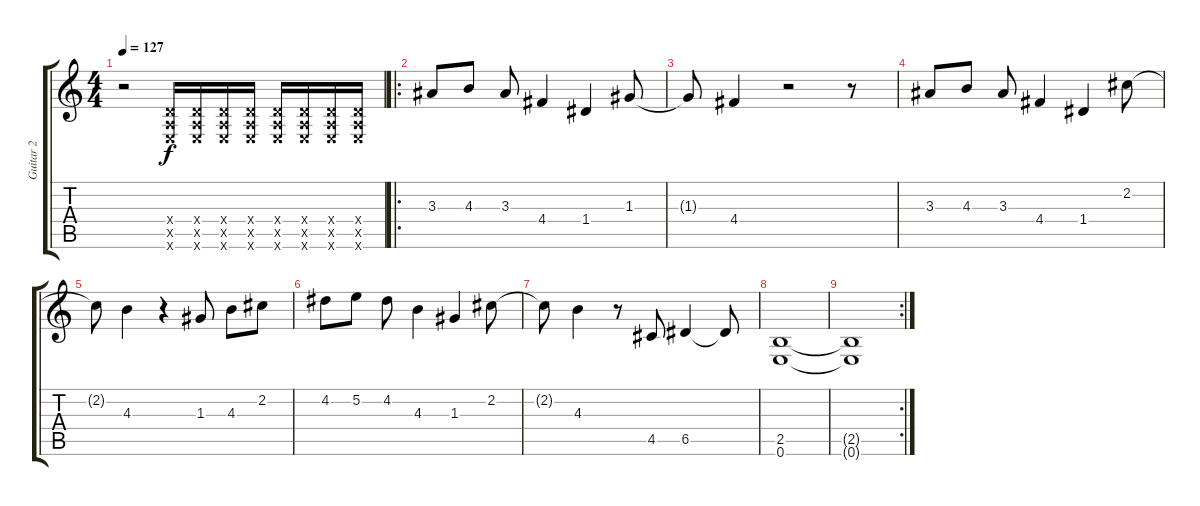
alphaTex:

\track ("Guitar 2" "Guitar 2") {instrument acousticguitarsteel}
\staff {score tabs}
\tuning (E4 B3 G3 D3 A2 E2) {hide}
\ts (4 4)
\tempo 127
\clef g2
\ks c
r.2{dy f} (0.4{x} 0.5{x} 0.6{x}).16 (0.4{x} 0.5{x} 0.6{x}).16 (0.4{x} 0.5{x} 0.6{x}).16 (0.4{x} 0.5{x} 0.6{x}).16 (0.4{x} 0.5{x} 0.6{x}).16 (0.4{x} 0.5{x} 0.6{x}).16 (0.4{x} 0.5{x} 0.6{x}).16 (0.4{x} 0.5{x} 0.6{x}).16 |
\ro
3.3.8 4.3.8 3.3.8 4.4.4 1.4.4 1.3.8 |
1.3{t}.8 4.4.4 r.2 r.8 |
3.3.8 4.3.8 3.3.8 4.4.4 1.4.4 2.2.8 |
2.2{t}.8 4.3.4 r.4 1.3.8 4.3.8 2.2.8 |
4.2.8 5.2.8 4.2.8 4.3.4 1.3.4 2.2.8 |
2.2{t}.8 4.3.4 r.8 4.5.8 6.5.4 6.5{t}.8 |
(2.5 0.6).1 |
\rc 2
(2.5{t} 0.6{t}).1
